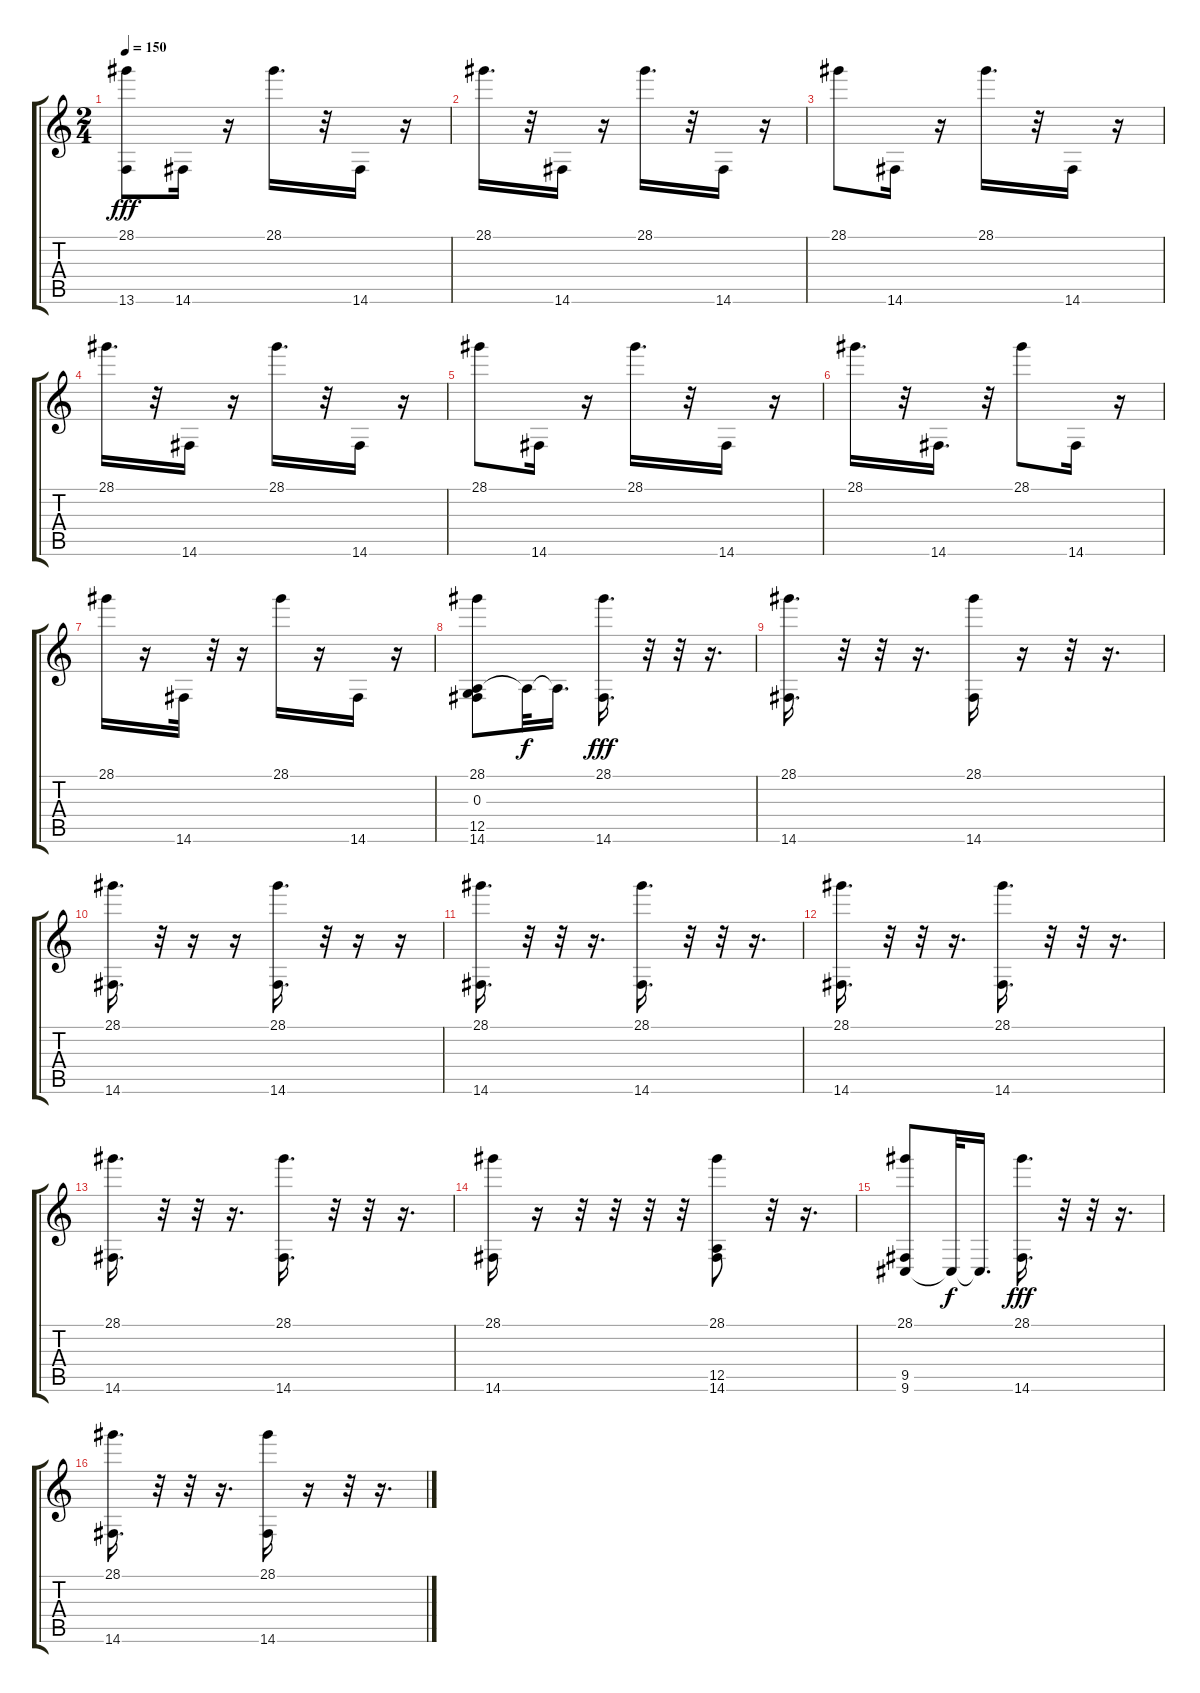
\track "" {instrument acousticgrandpiano}
\staff {score tabs}
\tuning (E4 B3 G3 D3 A2 E2) {hide}
\ts (2 4)
\tempo 150
\clef g2
\ks c
(28.1 13.6).8{dy fff} 14.6.16 r.16 28.1.16{d} r.32 14.6.16 r.16 |
28.1.16{d} r.32 14.6.16 r.16 28.1.16{d} r.32 14.6.16 r.16 |
28.1.8 14.6.16 r.16 28.1.16{d} r.32 14.6.16 r.16 |
28.1.16{d} r.32 14.6.16 r.16 28.1.16{d} r.32 14.6.16 r.16 |
28.1.8 14.6.16 r.16 28.1.16{d} r.32 14.6.16 r.16 |
28.1.16{d} r.32 14.6.16{d} r.32 28.1.8 14.6.16 r.16 |
28.1.16 r.16 14.6.32 r.32 r.16 28.1.16 r.16 14.6.16 r.16 |
(28.1 0.3 12.5 14.6).8 12.5{t}.32{dy f} 12.5{t}.16{d} (28.1 14.6).16{d dy fff} r.32 r.32 r.16{d} |
(28.1 14.6).16{d} r.32 r.32 r.16{d} (28.1 14.6).16 r.16 r.32 r.16{d} |
(28.1 14.6).16{d} r.32 r.16 r.16 (28.1 14.6).16{d} r.32 r.16 r.16 |
(28.1 14.6).16{d} r.32 r.32 r.16{d} (28.1 14.6).16{d} r.32 r.32 r.16{d} |
(28.1 14.6).16{d} r.32 r.32 r.16{d} (28.1 14.6).16{d} r.32 r.32 r.16{d} |
(28.1 14.6).16{d} r.32 r.32 r.16{d} (28.1 14.6).16{d} r.32 r.32 r.16{d} |
(28.1 14.6).16 r.16 r.32 r.32 r.32 r.32 (28.1 12.5 14.6).8 r.32 r.16{d} |
(28.1 9.5 9.6).8 9.6{t}.32{dy f} 9.6{t}.16{d} (28.1 14.6).16{d dy fff} r.32 r.32 r.16{d} |
(28.1 14.6).16{d} r.32 r.32 r.16{d} (28.1 14.6).16 r.16 r.32 r.16{d}
